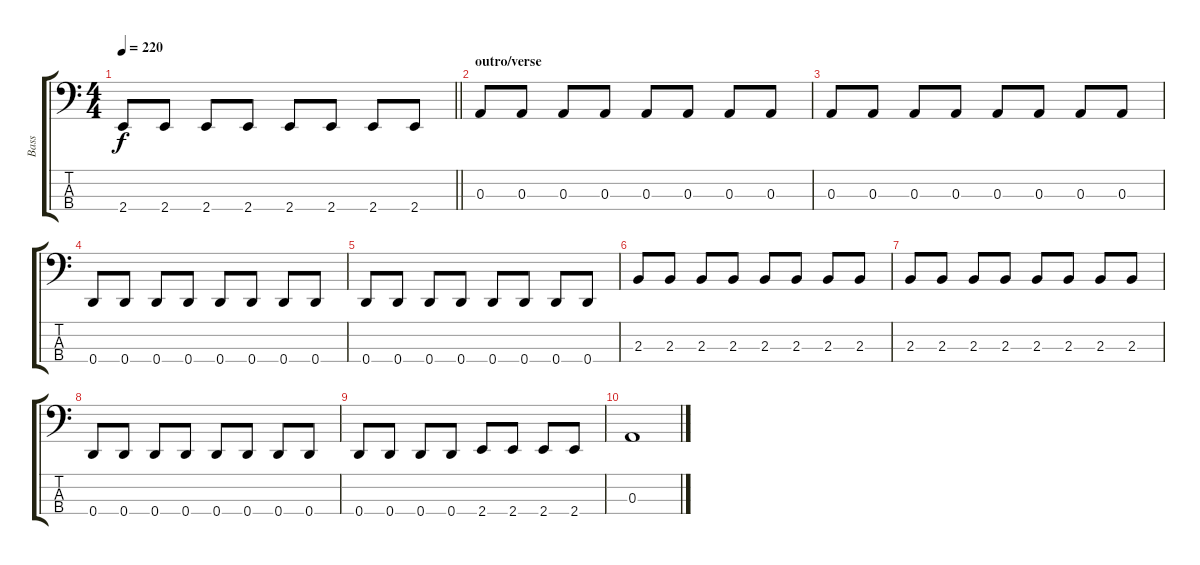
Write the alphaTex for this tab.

\track ("Bass" "Bass") {instrument electricbassfinger}
\staff {score tabs}
\tuning (G2 D2 A1 D1) {hide}
\ts (4 4)
\tempo 220
\clef f4
\barLineRight lightlight
\ks c
2.4.8{dy f} 2.4.8 2.4.8 2.4.8 2.4.8 2.4.8 2.4.8 2.4.8 |
\section ("" "outro/verse")
0.3.8 0.3.8 0.3.8 0.3.8 0.3.8 0.3.8 0.3.8 0.3.8 |
0.3.8 0.3.8 0.3.8 0.3.8 0.3.8 0.3.8 0.3.8 0.3.8 |
0.4.8 0.4.8 0.4.8 0.4.8 0.4.8 0.4.8 0.4.8 0.4.8 |
0.4.8 0.4.8 0.4.8 0.4.8 0.4.8 0.4.8 0.4.8 0.4.8 |
2.3.8 2.3.8 2.3.8 2.3.8 2.3.8 2.3.8 2.3.8 2.3.8 |
2.3.8 2.3.8 2.3.8 2.3.8 2.3.8 2.3.8 2.3.8 2.3.8 |
0.4.8 0.4.8 0.4.8 0.4.8 0.4.8 0.4.8 0.4.8 0.4.8 |
0.4.8 0.4.8 0.4.8 0.4.8 2.4.8 2.4.8 2.4.8 2.4.8 |
0.3.1
